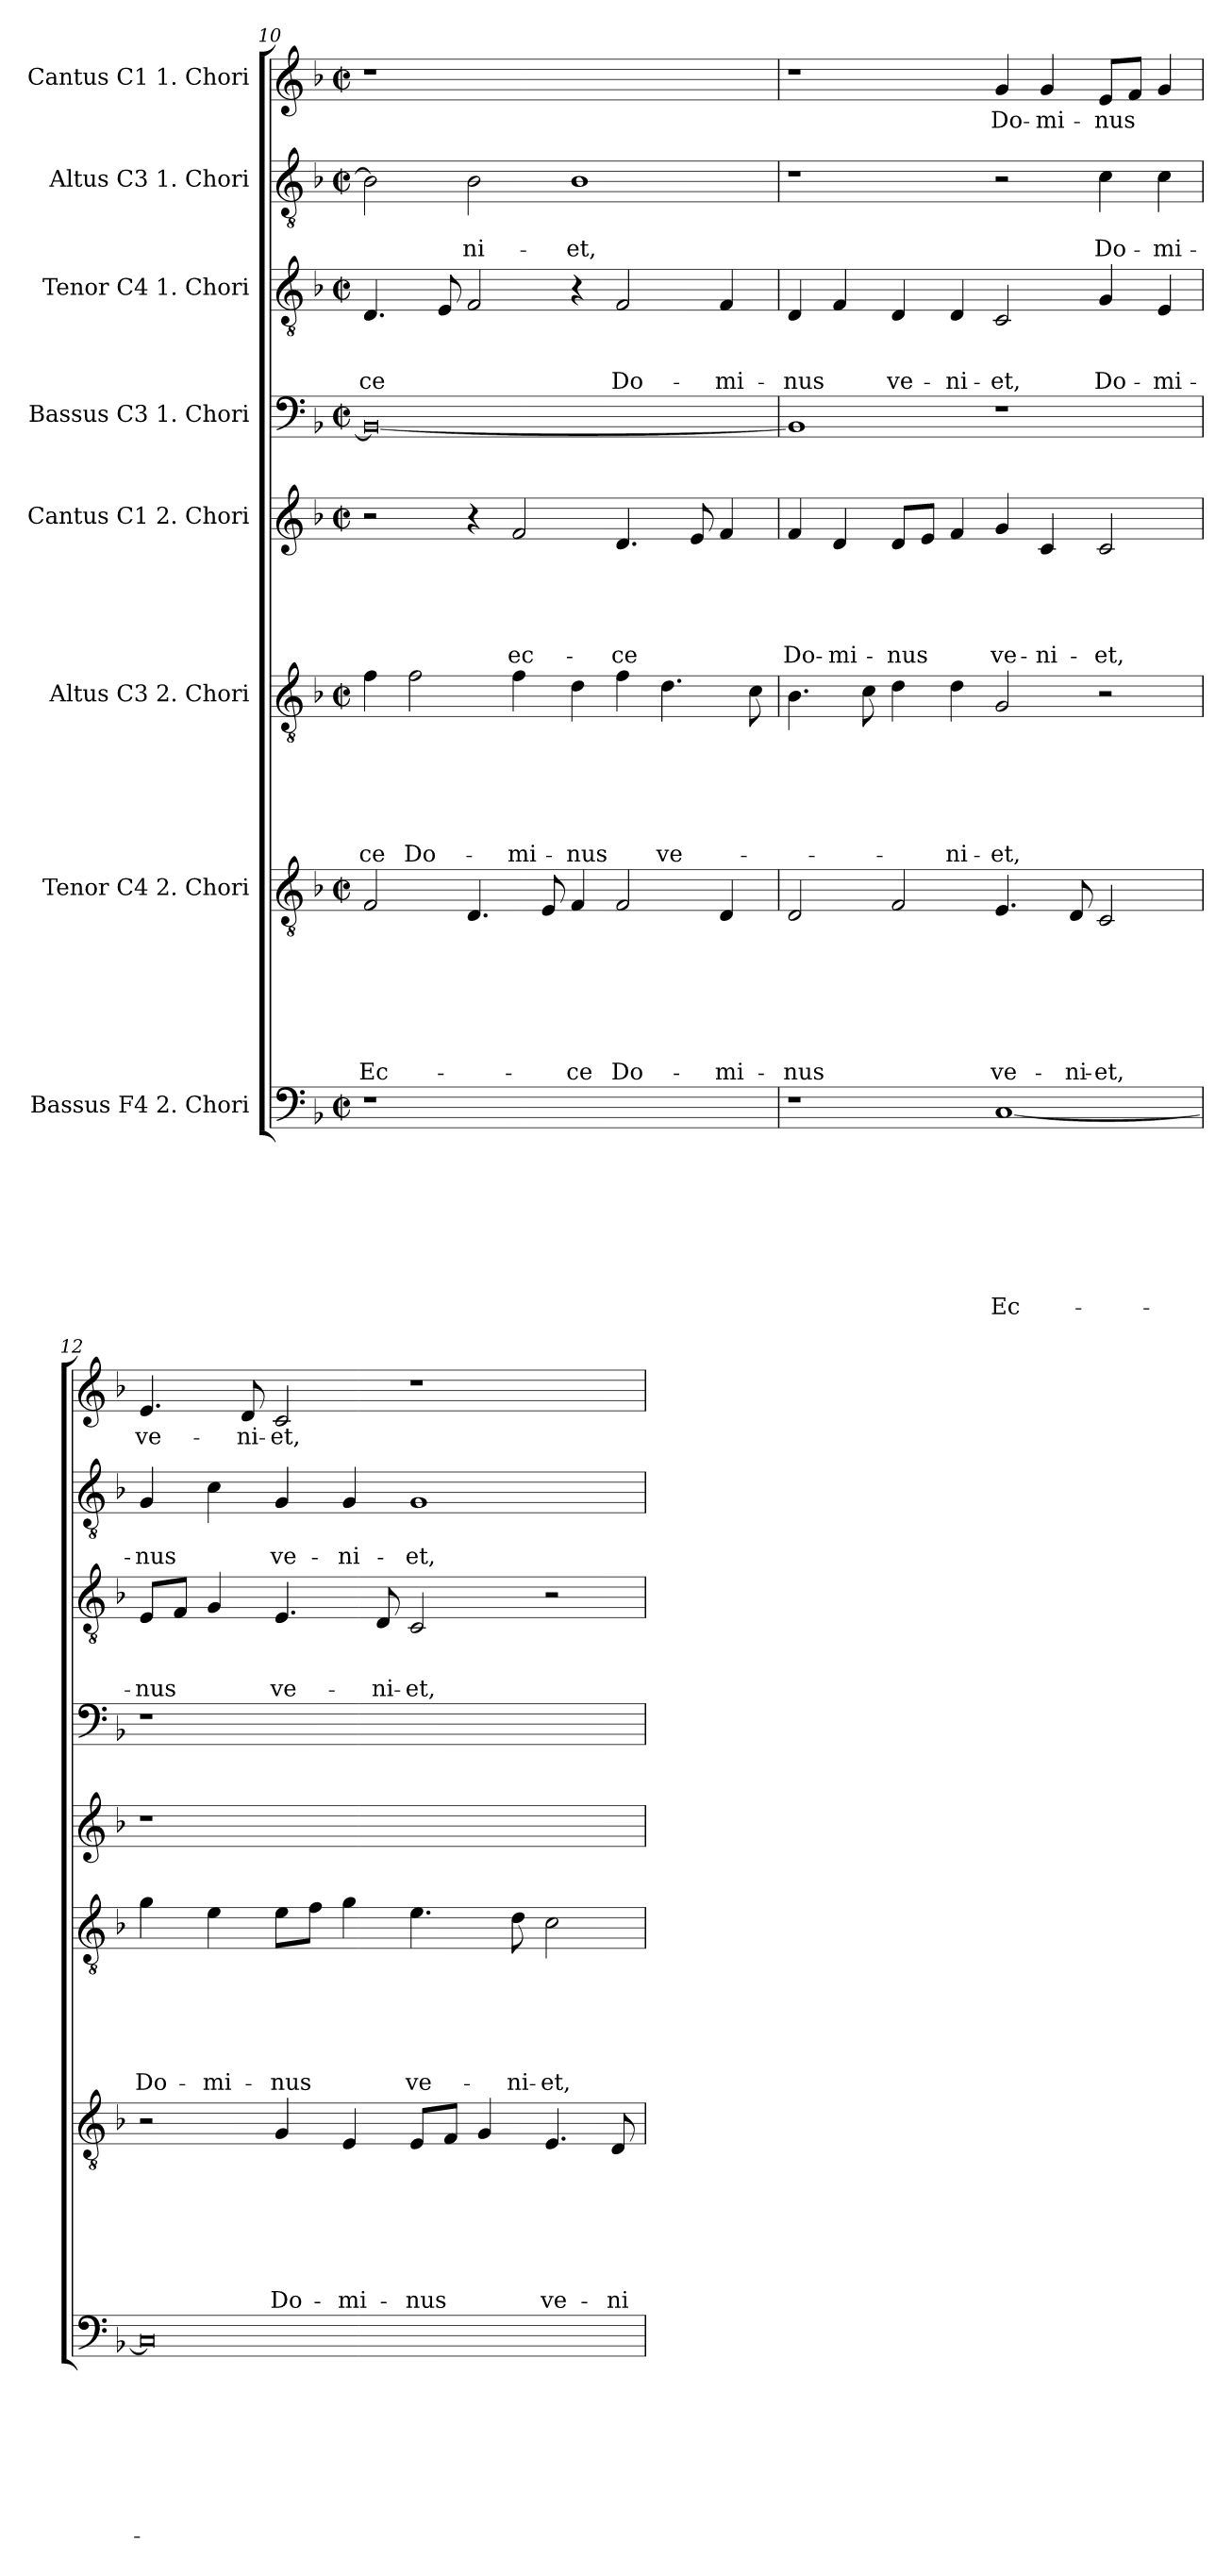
**kern	**text	**text	**text	**text	**text	**text	**text	**text	**kern	**text	**text	**text	**text	**text	**text	**text	**kern	**text	**text	**text	**text	**text	**text	**kern	**text	**text	**text	**text	**text	**kern	**kern	**text	**text	**text	**kern	**text	**text	**kern	**text
*part8	*part8	*part8	*part8	*part8	*part8	*part8	*part8	*part8	*part7	*part7	*part7	*part7	*part7	*part7	*part7	*part7	*part6	*part6	*part6	*part6	*part6	*part6	*part6	*part5	*part5	*part5	*part5	*part5	*part5	*part4	*part3	*part3	*part3	*part3	*part2	*part2	*part2	*part1	*part1
*staff8	*staff8	*staff8	*staff8	*staff8	*staff8	*staff8	*staff8	*staff8	*staff7	*staff7	*staff7	*staff7	*staff7	*staff7	*staff7	*staff7	*staff6	*staff6	*staff6	*staff6	*staff6	*staff6	*staff6	*staff5	*staff5	*staff5	*staff5	*staff5	*staff5	*staff4	*staff3	*staff3	*staff3	*staff3	*staff2	*staff2	*staff2	*staff1	*staff1
*I"Bassus F4 2. Chori	*	*	*	*	*	*	*	*	*I"Tenor C4 2. Chori	*	*	*	*	*	*	*	*I"Altus C3 2. Chori	*	*	*	*	*	*	*I"Cantus C1 2. Chori	*	*	*	*	*	*I"Bassus C3 1. Chori	*I"Tenor C4 1. Chori	*	*	*	*I"Altus C3 1. Chori	*	*	*I"Cantus C1 1. Chori	*
*clefF4	*	*	*	*	*	*	*	*	*clefGv2	*	*	*	*	*	*	*	*clefGv2	*	*	*	*	*	*	*clefG2	*	*	*	*	*	*clefF4	*clefGv2	*	*	*	*clefGv2	*	*	*clefG2	*
*k[b-]	*	*	*	*	*	*	*	*	*k[b-]	*	*	*	*	*	*	*	*k[b-]	*	*	*	*	*	*	*k[b-]	*	*	*	*	*	*k[b-]	*k[b-]	*	*	*	*k[b-]	*	*	*k[b-]	*
*F:	*	*	*	*	*	*	*	*	*F:	*	*	*	*	*	*	*	*F:	*	*	*	*	*	*	*F:	*	*	*	*	*	*F:	*F:	*	*	*	*F:	*	*	*F:	*
*M2/2	*	*	*	*	*	*	*	*	*M2/2	*	*	*	*	*	*	*	*M2/2	*	*	*	*	*	*	*M2/2	*	*	*	*	*	*M2/2	*M2/2	*	*	*	*M2/2	*	*	*M2/2	*
*met(c|)	*	*	*	*	*	*	*	*	*met(c|)	*	*	*	*	*	*	*	*met(c|)	*	*	*	*	*	*	*met(c|)	*	*	*	*	*	*met(c|)	*met(c|)	*	*	*	*met(c|)	*	*	*met(c|)	*
=10	=10	=10	=10	=10	=10	=10	=10	=10	=10	=10	=10	=10	=10	=10	=10	=10	=10	=10	=10	=10	=10	=10	=10	=10	=10	=10	=10	=10	=10	=10	=10	=10	=10	=10	=10	=10	=10	=10	=10
1r	.	.	.	.	.	.	.	.	2F/	.	.	.	.	.	.	Ec-	4f\	.	.	.	.	.	-ce	2r	.	.	.	.	.	0BB-_	4.D/	.	.	-ce	2B-\]	.	.	1r	.
.	.	.	.	.	.	.	.	.	.	.	.	.	.	.	.	.	2f\	.	.	.	.	.	Do-	.	.	.	.	.	.	.	.	.	.	.	.	.	.	.	.
.	.	.	.	.	.	.	.	.	.	.	.	.	.	.	.	.	.	.	.	.	.	.	.	.	.	.	.	.	.	.	8E/	.	.	.	.	.	.	.	.
.	.	.	.	.	.	.	.	.	4.D/	.	.	.	.	.	.	.	.	.	.	.	.	.	.	4r	.	.	.	.	.	.	2F/	.	.	.	2B-\	.	-ni-	.	.
.	.	.	.	.	.	.	.	.	.	.	.	.	.	.	.	.	4f\	.	.	.	.	.	-mi-	2f/	.	.	.	.	ec-	.	.	.	.	.	.	.	.	.	.
.	.	.	.	.	.	.	.	.	8E/	.	.	.	.	.	.	.	.	.	.	.	.	.	.	.	.	.	.	.	.	.	.	.	.	.	.	.	.	.	.
1ryy	.	.	.	.	.	.	.	.	4F/	.	.	.	.	.	.	-ce	4d\	.	.	.	.	.	-nus	.	.	.	.	.	.	.	4r	.	.	.	1B-	.	-et,	1ryy	.
.	.	.	.	.	.	.	.	.	2F/	.	.	.	.	.	.	Do-	4f\	.	.	.	.	.	.	4.d/	.	.	.	.	-ce	.	2F/	.	.	Do-	.	.	.	.	.
.	.	.	.	.	.	.	.	.	.	.	.	.	.	.	.	.	4.d\	.	.	.	.	.	ve-	.	.	.	.	.	.	.	.	.	.	.	.	.	.	.	.
.	.	.	.	.	.	.	.	.	.	.	.	.	.	.	.	.	.	.	.	.	.	.	.	8e/	.	.	.	.	.	.	.	.	.	.	.	.	.	.	.
.	.	.	.	.	.	.	.	.	4D/	.	.	.	.	.	.	-mi-	.	.	.	.	.	.	.	4f/	.	.	.	.	.	.	4F/	.	.	-mi-	.	.	.	.	.
.	.	.	.	.	.	.	.	.	.	.	.	.	.	.	.	.	8c\	.	.	.	.	.	.	.	.	.	.	.	.	.	.	.	.	.	.	.	.	.	.
=11	=11	=11	=11	=11	=11	=11	=11	=11	=11	=11	=11	=11	=11	=11	=11	=11	=11	=11	=11	=11	=11	=11	=11	=11	=11	=11	=11	=11	=11	=11	=11	=11	=11	=11	=11	=11	=11	=11	=11
1r	.	.	.	.	.	.	.	.	2D/	.	.	.	.	.	.	-nus	4.B-\	.	.	.	.	.	.	4f/	.	.	.	.	Do-	1BB-]	4D/	.	.	-nus	1r	.	.	1r	.
.	.	.	.	.	.	.	.	.	.	.	.	.	.	.	.	.	.	.	.	.	.	.	.	4d/	.	.	.	.	-mi-	.	4F/	.	.	.	.	.	.	.	.
.	.	.	.	.	.	.	.	.	.	.	.	.	.	.	.	.	8c\	.	.	.	.	.	.	.	.	.	.	.	.	.	.	.	.	.	.	.	.	.	.
.	.	.	.	.	.	.	.	.	2F/	.	.	.	.	.	.	.	4d\	.	.	.	.	.	.	8d/L	.	.	.	.	-nus	.	4D/	.	.	ve-	.	.	.	.	.
.	.	.	.	.	.	.	.	.	.	.	.	.	.	.	.	.	.	.	.	.	.	.	.	8e/J	.	.	.	.	.	.	.	.	.	.	.	.	.	.	.
.	.	.	.	.	.	.	.	.	.	.	.	.	.	.	.	.	4d\	.	.	.	.	.	-ni-	4f/	.	.	.	.	.	.	4D/	.	.	-ni-	.	.	.	.	.
[1C	.	.	.	.	.	.	.	Ec-	4.E/	.	.	.	.	.	.	ve-	2G/	.	.	.	.	.	-et,	4g/	.	.	.	.	ve-	1r	2C/	.	.	-et,	2r	.	.	4g/	Do-
.	.	.	.	.	.	.	.	.	.	.	.	.	.	.	.	.	.	.	.	.	.	.	.	4c/	.	.	.	.	-ni-	.	.	.	.	.	.	.	.	4g/	-mi-
.	.	.	.	.	.	.	.	.	8D/	.	.	.	.	.	.	-ni-	.	.	.	.	.	.	.	.	.	.	.	.	.	.	.	.	.	.	.	.	.	.	.
.	.	.	.	.	.	.	.	.	2C/	.	.	.	.	.	.	-et,	2r	.	.	.	.	.	.	2c/	.	.	.	.	-et,	.	4G/	.	.	Do-	4c\	.	Do-	8e/L	-nus
.	.	.	.	.	.	.	.	.	.	.	.	.	.	.	.	.	.	.	.	.	.	.	.	.	.	.	.	.	.	.	.	.	.	.	.	.	.	8f/J	.
.	.	.	.	.	.	.	.	.	.	.	.	.	.	.	.	.	.	.	.	.	.	.	.	.	.	.	.	.	.	.	4E/	.	.	-mi-	4c\	.	-mi-	4g/	.
!!LO:LB:g=z
=12	=12	=12	=12	=12	=12	=12	=12	=12	=12	=12	=12	=12	=12	=12	=12	=12	=12	=12	=12	=12	=12	=12	=12	=12	=12	=12	=12	=12	=12	=12	=12	=12	=12	=12	=12	=12	=12	=12	=12
0C]	.	.	.	.	.	.	.	.	2r	.	.	.	.	.	.	.	4g\	.	.	.	.	.	Do-	1r	.	.	.	.	.	1r	8E/L	.	.	-nus	4G/	.	-nus	4.e/	ve-
.	.	.	.	.	.	.	.	.	.	.	.	.	.	.	.	.	.	.	.	.	.	.	.	.	.	.	.	.	.	.	8F/J	.	.	.	.	.	.	.	.
.	.	.	.	.	.	.	.	.	.	.	.	.	.	.	.	.	4e\	.	.	.	.	.	-mi-	.	.	.	.	.	.	.	4G/	.	.	.	4c\	.	.	.	.
.	.	.	.	.	.	.	.	.	.	.	.	.	.	.	.	.	.	.	.	.	.	.	.	.	.	.	.	.	.	.	.	.	.	.	.	.	.	8d/	-ni-
.	.	.	.	.	.	.	.	.	4G/	.	.	.	.	.	.	Do-	8e\L	.	.	.	.	.	-nus	.	.	.	.	.	.	.	4.E/	.	.	ve-	4G/	.	ve-	2c/	-et,
.	.	.	.	.	.	.	.	.	.	.	.	.	.	.	.	.	8f\J	.	.	.	.	.	.	.	.	.	.	.	.	.	.	.	.	.	.	.	.	.	.
.	.	.	.	.	.	.	.	.	4E/	.	.	.	.	.	.	-mi-	4g\	.	.	.	.	.	.	.	.	.	.	.	.	.	.	.	.	.	4G/	.	-ni-	.	.
.	.	.	.	.	.	.	.	.	.	.	.	.	.	.	.	.	.	.	.	.	.	.	.	.	.	.	.	.	.	.	8D/	.	.	-ni-	.	.	.	.	.
.	.	.	.	.	.	.	.	.	8E/L	.	.	.	.	.	.	-nus	4.e\	.	.	.	.	.	ve-	1ryy	.	.	.	.	.	1ryy	2C/	.	.	-et,	1G	.	-et,	1r	.
.	.	.	.	.	.	.	.	.	8F/J	.	.	.	.	.	.	.	.	.	.	.	.	.	.	.	.	.	.	.	.	.	.	.	.	.	.	.	.	.	.
.	.	.	.	.	.	.	.	.	4G/	.	.	.	.	.	.	.	.	.	.	.	.	.	.	.	.	.	.	.	.	.	.	.	.	.	.	.	.	.	.
.	.	.	.	.	.	.	.	.	.	.	.	.	.	.	.	.	8d\	.	.	.	.	.	-ni-	.	.	.	.	.	.	.	.	.	.	.	.	.	.	.	.
.	.	.	.	.	.	.	.	.	4.E/	.	.	.	.	.	.	ve-	2c\	.	.	.	.	.	-et,	.	.	.	.	.	.	.	2r	.	.	.	.	.	.	.	.
.	.	.	.	.	.	.	.	.	8D/	.	.	.	.	.	.	-ni-	.	.	.	.	.	.	.	.	.	.	.	.	.	.	.	.	.	.	.	.	.	.	.
=	=	=	=	=	=	=	=	=	=	=	=	=	=	=	=	=	=	=	=	=	=	=	=	=	=	=	=	=	=	=	=	=	=	=	=	=	=	=	=
*-	*-	*-	*-	*-	*-	*-	*-	*-	*-	*-	*-	*-	*-	*-	*-	*-	*-	*-	*-	*-	*-	*-	*-	*-	*-	*-	*-	*-	*-	*-	*-	*-	*-	*-	*-	*-	*-	*-	*-
